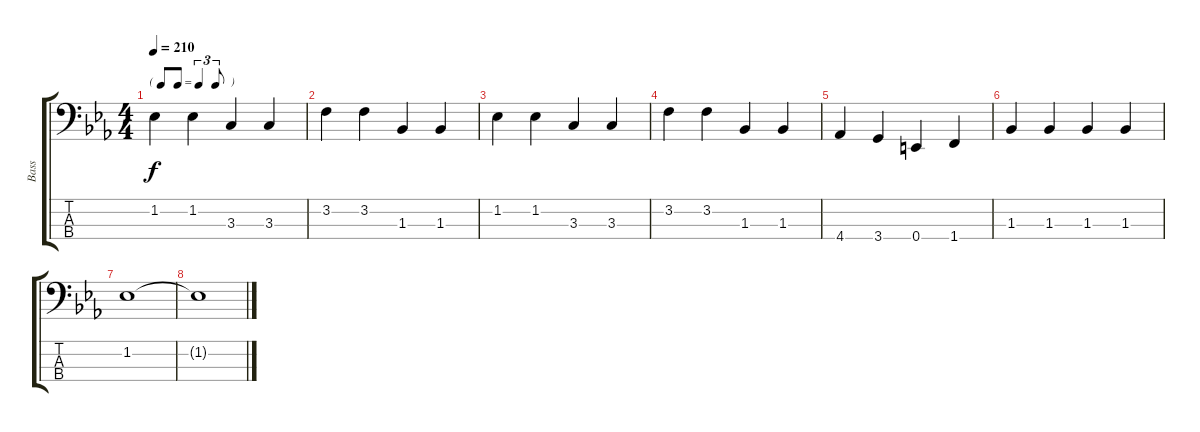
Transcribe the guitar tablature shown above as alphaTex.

\track ("Bass" "Bass") {instrument acousticbass}
\staff {score tabs}
\tuning (G2 D2 A1 E1) {hide}
\ts (4 4)
\tf triplet8th
\tempo 210
\clef f4
\ks eb
1.2.4{dy f} 1.2.4 3.3.4 3.3.4 |
3.2.4 3.2.4 1.3.4 1.3.4 |
1.2.4 1.2.4 3.3.4 3.3.4 |
3.2.4 3.2.4 1.3.4 1.3.4 |
4.4.4 3.4.4 0.4.4 1.4.4 |
1.3.4 1.3.4 1.3.4 1.3.4 |
1.2.1 |
1.2{t}.1
